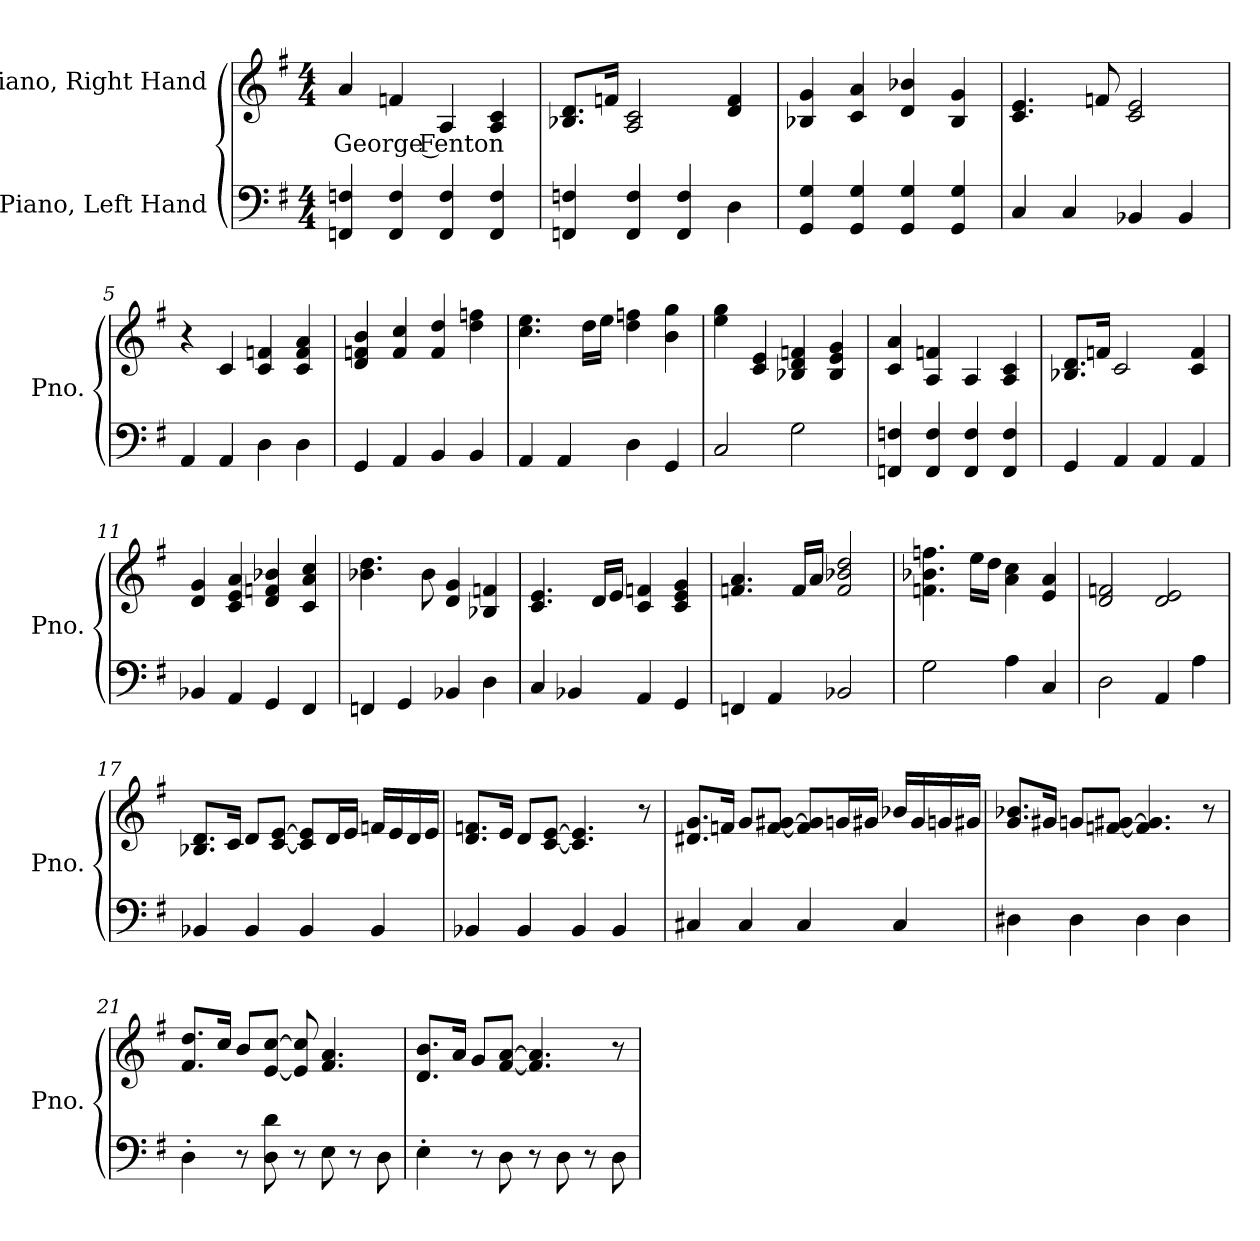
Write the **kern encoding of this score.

**kern	**kern	**text
*part2	*part1	*part1
*staff2	*staff1	*staff1
*I"Piano, Left Hand	*I"Piano, Right Hand	*
*I'Pno.	*I'Pno.	*
*clefF4	*clefG2	*
*k[f#]	*k[f#]	*
*M4/4	*M4/4	*
*MM100	*MM100	*
=1	=1	=1
!	!	!LO:LY:b
4FFn/ 4Fn/	4a/	George Fenton
4FF/ 4F/	4fn/	.
4FF/ 4F/	4A/	.
4FF/ 4F/	4A/ 4c/	.
=2	=2	=2
4FFn/ 4Fn/	8.B-X/ 8.d/L	.
.	16fn/Jk	.
4FF/ 4F/	2A/ 2c/	.
4FF/ 4F/	.	.
4D\	4d/ 4f/	.
=3	=3	=3
4GG/ 4G/	4B-X/ 4g/	.
4GG/ 4G/	4c/ 4a/	.
4GG/ 4G/	4d/ 4b-X/	.
4GG/ 4G/	4B-/ 4g/	.
=4	=4	=4
4C/	4.c/ 4.e/	.
4C/	.	.
.	8fn/	.
4BB-X/	2c/ 2e/	.
4BB-/	.	.
!!LO:LB:g=z
=5	=5	=5
4AA/	4r	.
4AA/	4c/	.
4D\	4c/ 4fn/	.
4D\	4c/ 4f/ 4a/	.
=6	=6	=6
4GG/	4d/ 4fn/ 4b/	.
4AA/	4f/ 4cc/	.
4BB/	4f/ 4dd/	.
4BB/	4dd\ 4ffn\	.
=7	=7	=7
4AA/	4.cc\ 4.ee\	.
4AA/	.	.
.	16dd\LL	.
.	16ee\JJ	.
4D\	4dd\ 4ffn\	.
4GG/	4b\ 4gg\	.
=8	=8	=8
2C/	4ee\ 4gg\	.
.	4c/ 4e/	.
2G\	4B-X/ 4d/ 4fn/	.
.	4B-/ 4e/ 4g/	.
=9	=9	=9
4FFn/ 4Fn/	4c/ 4a/	.
4FF/ 4F/	4A/ 4fn/	.
4FF/ 4F/	4A/	.
4FF/ 4F/	4A/ 4c/	.
=10	=10	=10
4GG/	8.B-X/ 8.d/L	.
.	16fn/Jk	.
4AA/	2c/	.
4AA/	.	.
4AA/	4c/ 4f/	.
!!LO:LB:g=z
=11	=11	=11
4BB-X/	4d/ 4g/	.
4AA/	4c/ 4e/ 4a/	.
4GG/	4d/ 4fn/ 4b-X/	.
4FF#/	4c/ 4a/ 4cc/	.
=12	=12	=12
4FFn/	4.b-X\ 4.dd\	.
4GG/	.	.
.	8b-\	.
4BB-X/	4d/ 4g/	.
4D\	4B-X/ 4fn/	.
=13	=13	=13
4C/	4.c/ 4.e/	.
4BB-X/	.	.
.	16d/LL	.
.	16e/JJ	.
4AA/	4c/ 4fn/	.
4GG/	4c/ 4e/ 4g/	.
=14	=14	=14
4FFn/	4.fn/ 4.a/	.
4AA/	.	.
.	16f/LL	.
.	16a/JJ	.
2BB-X/	2f/ 2b-X/ 2dd/	.
=15	=15	=15
2G\	4.fn\ 4.b-X\ 4.ffn\	.
.	16ee\LL	.
.	16dd\JJ	.
4A\	4a\ 4cc\	.
4C/	4e/ 4a/	.
=16	=16	=16
2D\	2d/ 2fn/	.
4AA/	2d/ 2e/	.
4A\	.	.
!!LO:LB:g=z
=17	=17	=17
4BB-X/	8.B-X/ 8.d/L	.
.	16c/Jk	.
4BB-/	8d/L	.
.	[8c/ [8e/J	.
4BB-/	8c/] 8e/]L	.
.	16d/L	.
.	16e/JJ	.
4BB-/	16fn/LL	.
.	16e/	.
.	16d/	.
.	16e/JJ	.
=18	=18	=18
4BB-X/	8.d/ 8.fn/L	.
.	16e/Jk	.
4BB-/	8d/L	.
.	[8c/ [8e/J	.
4BB-/	4.c/] 4.e/]	.
4BB-/	.	.
.	8r	.
=19	=19	=19
4C#X/	8.d#X/ 8.g/L	.
.	16fn/Jk	.
4C#/	8g/L	.
.	[8f/ [8g#X/J	.
4C#/	8f/] 8g#/]L	.
.	16gn/L	.
.	16g#X/JJ	.
4C#/	16b-X/LL	.
.	16g#/	.
.	16gn/	.
.	16g#X/JJ	.
!!LO:LB:g=z
=20	=20	=20
4D#X\	8.g/ 8.b-X/L	.
.	16g#X/Jk	.
4D#\	8gn/L	.
.	[8fn/ [8g#X/J	.
4D#\	4.f/] 4.g#/]	.
4D#\	.	.
.	8r	.
=21	=21	=21
4D'\	8.f#/ 8.dd/L	.
.	16cc/Jk	.
8r	8b/L	.
8D\ 8d\	[8e/ [8cc/J	.
8r	8e/] 8cc/]	.
8E\	4.f#/ 4.a/	.
8r	.	.
8D\	.	.
=22	=22	=22
4E'\	8.d/ 8.b/L	.
.	16a/Jk	.
8r	8g/L	.
8D\	[8f#/ [8a/J	.
8r	4.f#/] 4.a/]	.
8D\	.	.
8r	.	.
8D\	8r	.
=	=	=
*-	*-	*-
